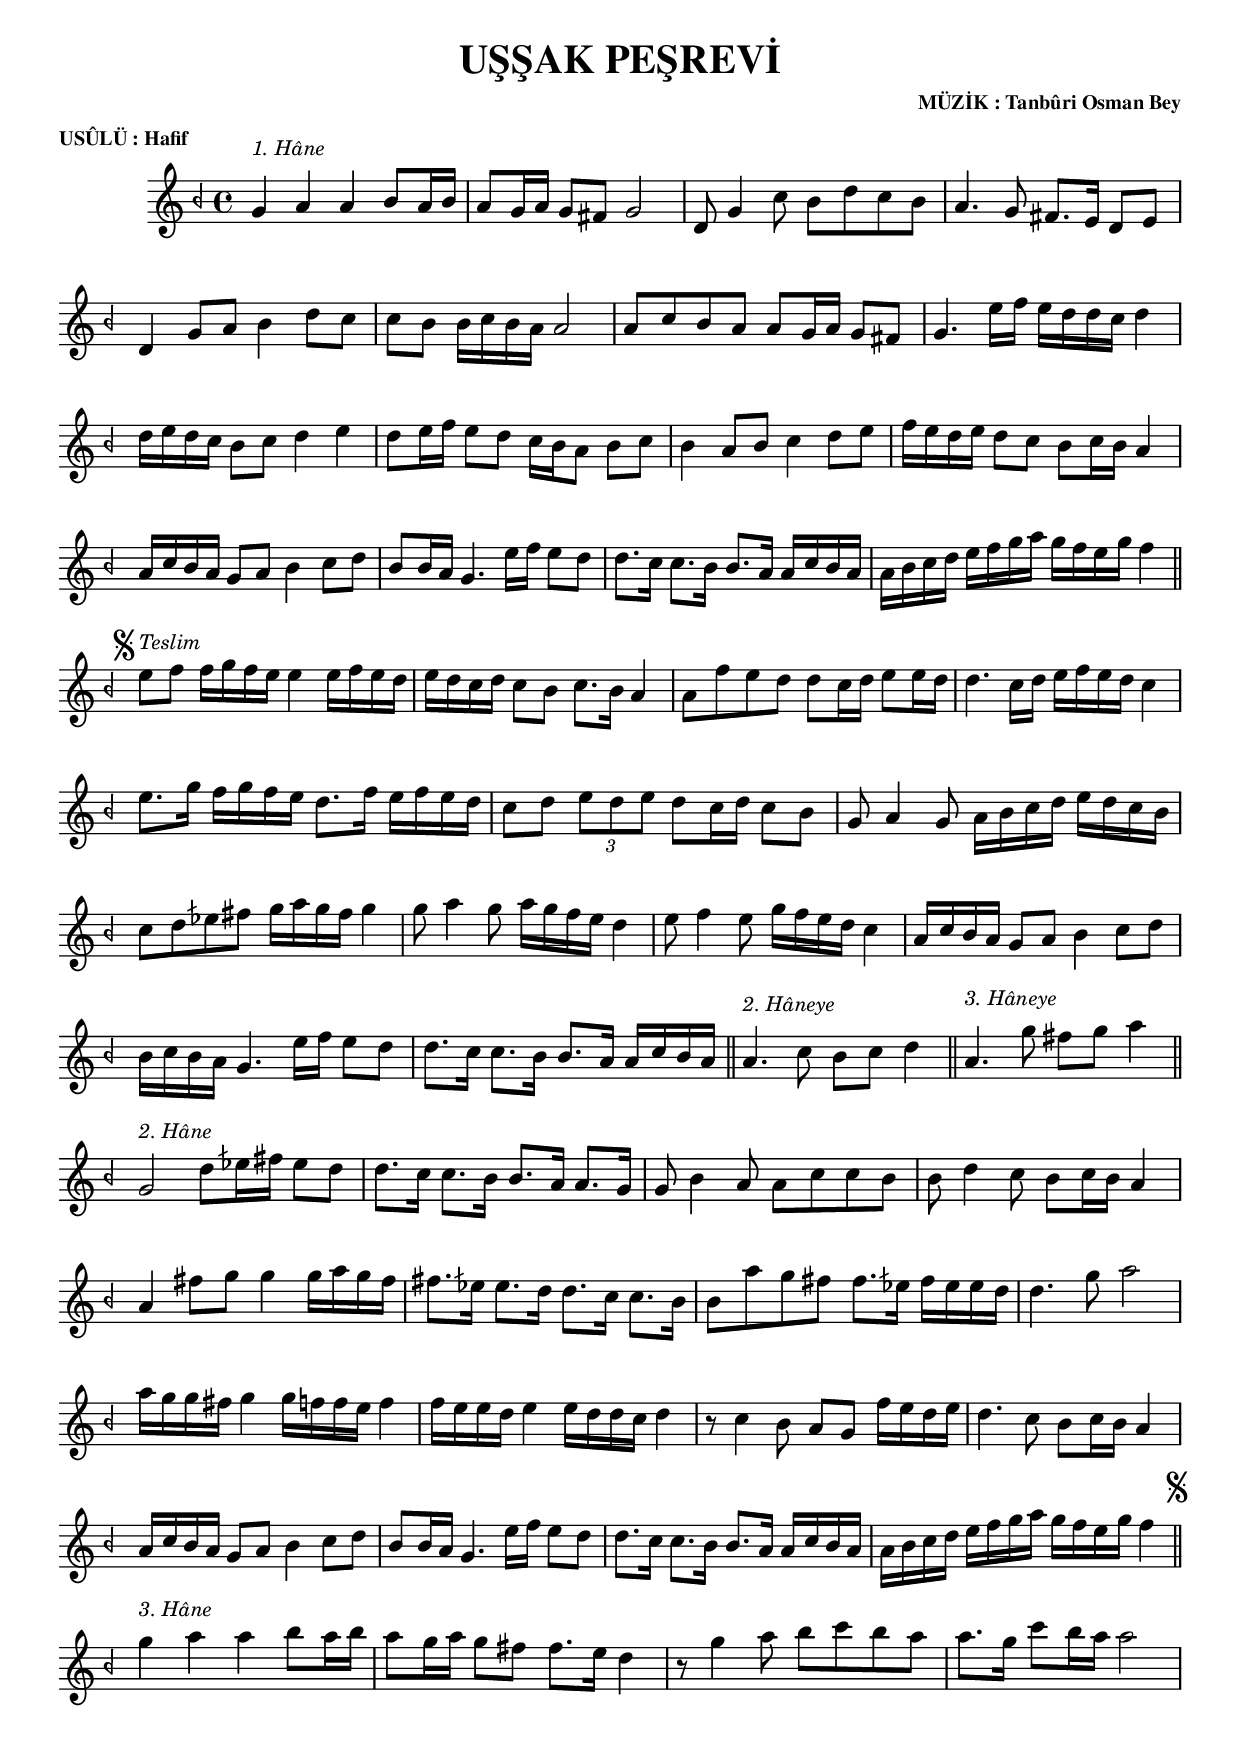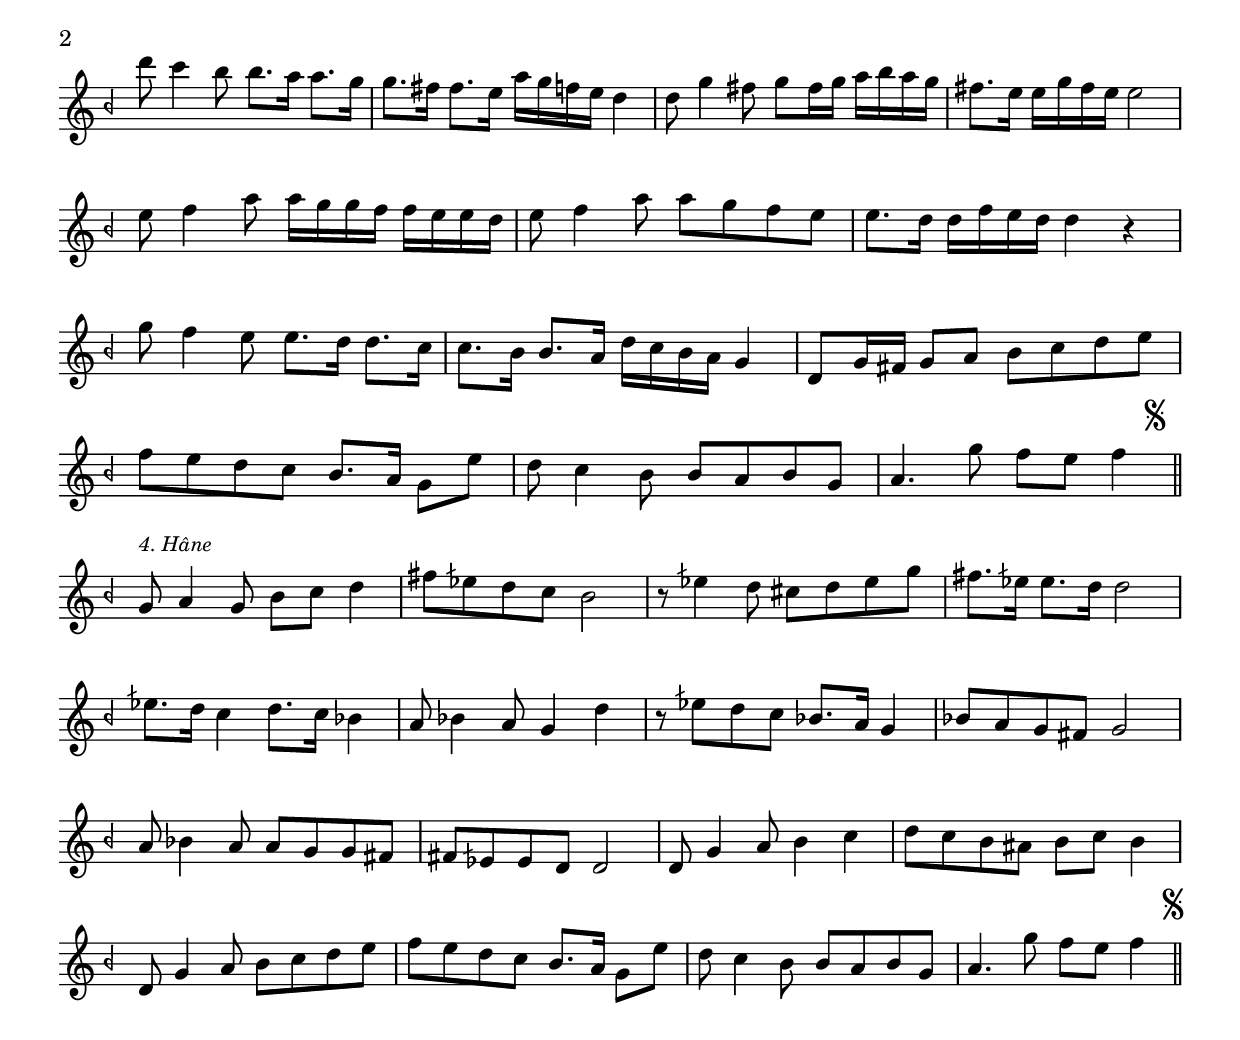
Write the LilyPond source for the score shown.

\header{
  title = \markup { \override #'(font-name . "Times Bold") \fontsize #1.0 "UŞŞAK PEŞREVİ" }
  composer = \markup { \override #'(font-name . "Times Bold") \fontsize #-1.0 "MÜZİK : Tanbûri Osman Bey" }
  meter = \markup { \override #'(font-name . "Times Bold") \fontsize #-1.0 "USÛLÜ : Hafif" }
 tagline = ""
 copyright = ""
}

\version "2.11.14"

%{

Define 1/9 alterations.

%}

#(define-public KOMA 1/9)
#(define-public BAKIYE 4/9)
#(define-public KUCUK 5/9)
#(define-public BUYUKMUCENNEB 8/9)

%{

Define pitch names

%}

makamPitchNames = #`(
  (c . ,(ly:make-pitch -1 0 NATURAL))
  (d . ,(ly:make-pitch -1 1 NATURAL))
  (e . ,(ly:make-pitch -1 2 NATURAL))
  (f . ,(ly:make-pitch -1 3 NATURAL))
  (g . ,(ly:make-pitch -1 4 NATURAL))
  (a . ,(ly:make-pitch -1 5 NATURAL))
  (b . ,(ly:make-pitch -1 6 NATURAL))

  (cc . ,(ly:make-pitch -1 0 KOMA))
  (dc . ,(ly:make-pitch -1 1 KOMA))
  (ec . ,(ly:make-pitch -1 2 KOMA))
  (fc . ,(ly:make-pitch -1 3 KOMA))
  (gc . ,(ly:make-pitch -1 4 KOMA))
  (ac . ,(ly:make-pitch -1 5 KOMA))
  (bc . ,(ly:make-pitch -1 6 KOMA))

  (cb . ,(ly:make-pitch -1 0 BAKIYE))
  (db . ,(ly:make-pitch -1 1 BAKIYE))
  (eb . ,(ly:make-pitch -1 2 BAKIYE))
  (fb . ,(ly:make-pitch -1 3 BAKIYE))
  (gb . ,(ly:make-pitch -1 4 BAKIYE))
  (ab . ,(ly:make-pitch -1 5 BAKIYE))
  (bb . ,(ly:make-pitch -1 6 BAKIYE))

  (ck . ,(ly:make-pitch -1 0 KUCUK))
  (dk . ,(ly:make-pitch -1 1 KUCUK))
  (ek . ,(ly:make-pitch -1 2 KUCUK))
  (fk . ,(ly:make-pitch -1 3 KUCUK))
  (gk . ,(ly:make-pitch -1 4 KUCUK))
  (ak . ,(ly:make-pitch -1 5 KUCUK))
  (bk . ,(ly:make-pitch -1 6 KUCUK))

  (cbm . ,(ly:make-pitch -1 0 BUYUKMUCENNEB))
  (dbm . ,(ly:make-pitch -1 1 BUYUKMUCENNEB))
  (ebm . ,(ly:make-pitch -1 2 BUYUKMUCENNEB))
  (fbm . ,(ly:make-pitch -1 3 BUYUKMUCENNEB))
  (gbm . ,(ly:make-pitch -1 4 BUYUKMUCENNEB))
  (abm . ,(ly:make-pitch -1 5 BUYUKMUCENNEB))
  (bbm . ,(ly:make-pitch -1 6 BUYUKMUCENNEB))

  ;; f for flat.
  (cfc . ,(ly:make-pitch -1 0 (- KOMA)))
  (dfc . ,(ly:make-pitch -1 1 (- KOMA)))
  (efc . ,(ly:make-pitch -1 2 (- KOMA)))
  (ffc . ,(ly:make-pitch -1 3 (- KOMA)))
  (gfc . ,(ly:make-pitch -1 4 (- KOMA)))
  (afc . ,(ly:make-pitch -1 5 (- KOMA)))
  (bfc . ,(ly:make-pitch -1 6 (- KOMA)))

  (cfb . ,(ly:make-pitch -1 0 (- BAKIYE)))
  (dfb . ,(ly:make-pitch -1 1 (- BAKIYE)))
  (efb . ,(ly:make-pitch -1 2 (- BAKIYE)))
  (ffb . ,(ly:make-pitch -1 3 (- BAKIYE)))
  (gfb . ,(ly:make-pitch -1 4 (- BAKIYE)))
  (afb . ,(ly:make-pitch -1 5 (- BAKIYE)))
  (bfb . ,(ly:make-pitch -1 6 (- BAKIYE)))

  (cfk . ,(ly:make-pitch -1 0 (- KUCUK)))
  (dfk . ,(ly:make-pitch -1 1 (- KUCUK)))
  (efk . ,(ly:make-pitch -1 2 (- KUCUK)))
  (ffk . ,(ly:make-pitch -1 3 (- KUCUK)))
  (gfk . ,(ly:make-pitch -1 4 (- KUCUK)))
  (afk . ,(ly:make-pitch -1 5 (- KUCUK)))
  (bfk . ,(ly:make-pitch -1 6 (- KUCUK)))

  (cfbm . ,(ly:make-pitch -1 0 (- BUYUKMUCENNEB)))
  (dfbm . ,(ly:make-pitch -1 1 (- BUYUKMUCENNEB)))
  (efbm . ,(ly:make-pitch -1 2 (- BUYUKMUCENNEB)))
  (ffbm . ,(ly:make-pitch -1 3 (- BUYUKMUCENNEB)))
  (gfbm . ,(ly:make-pitch -1 4 (- BUYUKMUCENNEB)))
  (afbm . ,(ly:make-pitch -1 5 (- BUYUKMUCENNEB)))
  (bfbm . ,(ly:make-pitch -1 6 (- BUYUKMUCENNEB)))

)


%% set pitch names.
pitchnames = \makamPitchNames 
#(ly:parser-set-note-names parser makamPitchNames)

\paper {

after-title-space = 15\mm
}


makamGlyphs = #'((1 . "accidentals.doublesharp")
       (8/9 . "accidentals.sharp.slashslashslash.stemstem")
       (5/9 . "accidentals.sharp.slashslashslash.stem")
       (4/9 . "accidentals.sharp")
       (1/9 . "accidentals.sharp.slashslash.stem")
       (0 . "accidentals.natural")
       (-1/9 . "accidentals.mirroredflat")
       (-4/9 . "accidentals.flat.slash")
       (-5/9 . "accidentals.flat")
       (-8/9 . "accidentals.flat.slashslash")
       (-1 . "accidentals.flatflat")
       )

\layout { \context { \Score \remove "Bar_number_engraver" } }

\relative a' {
\time 4/4

  %{ define alteration <-> symbol mapping. The following glyphs are available.

  accidentals.sharp 
  accidentals.sharp.slashslash.stem 
  accidentals.sharp.slashslashslash.stemstem 
  accidentals.sharp.slashslashslash.stem 
  accidentals.sharp.slashslash.stemstemstem 
  accidentals.natural 
  accidentals.flat 
  accidentals.flat.slash 
  accidentals.flat.slashslash 
  accidentals.mirroredflat.flat 
  accidentals.mirroredflat 
  accidentals.flatflat 
  accidentals.flatflat.slash 
  accidentals.doublesharp 

  %}

  \override Accidental #'glyph-name-alist =  \makamGlyphs

  \override Staff.KeySignature #'glyph-name-alist = \makamGlyphs
  \set Staff.keySignature =  #'(
    (6 . -1/9))

\set Staff.extraNatural = ##f

\override TextScript #'extra-offset = #'( 0.0 . 1.0 )

    g4^\markup { \fontsize #-1.0 \italic "1. Hâne" } a a bfc8 a16 bfc a8 g16 a g8 fb g2 d8 g4 c8 bfc d c bfc a4. g8 fb8. e16 d8 e d4 g8 a bfc4 d8 c c bfc bfc16 c bfc a a2 a8 c bfc a a g16 a g8 fb g4. e'16 f e d d c d4 d16 e d c bfc8 c d4 e d8 e16 f e8 d c16 bfc a8 bfc c bfc4 a8 bfc c4 d8 e f16 e d e d8 c bfc c16 bfc a4 a16 c bfc a g8 a bfc4 c8 d bfc bfc16 a g4. e'16 f e8 d d8. c16 c8. bfc16 bfc8. a16 a c bfc a a bfc c d e f g a g f e g f4 \bar "||" \break

\mark \markup { \normalsize \raise #1 \musicglyph #"scripts.segno" }
    e8^\markup { \fontsize #-1.0 \italic "Teslim" } f f16 g f e e4 e16 f e d e d c d c8 bfc c8. bfc16 a4 a8 f' e d d c16 d e8 e16 d d4. c16 d e f e d c4 e8. g16 f g f e d8. f16 e f e d c8 d \times 2/3 { e d e } d8 c16 d c8 bfc g a4 g8 a16 bfc c d e d c bfc c8 d efb fb g16 a g fb g4 g8 a4 g8 a16 g f e d4 e8 f4 e8 g16 f e d c4 a16 c bfc a g8 a bfc4 c8 d bfc16 c bfc a g4. e'16 f e8 d d8. c16 c8. bfc16 bfc8. a16 a c bfc a \bar "||" a4.^\markup { \fontsize #-1.0 \italic "2. Hâneye" } c8 bfc c d4 \bar "||" a4.^\markup { \fontsize #-1.0 \italic "3. Hâneye" } g'8 fb g a4 \bar "||" \break

    g,2^\markup { \fontsize #-1.0 \italic "2. Hâne" } d'8 efb16 fb efb8 d d8. c16 c8. bfc16 bfc8. a16 a8. g16 g8 bfc4 a8 a c c bfc bfc d4 c8 bfc c16 bfc a4 a fb'8 g g4 g16 a g fb fb8. efb16 efb8. d16 d8. c16 c8. bfc16 bfc8 a' g fb fb8. efb16 fb efb efb d d4. g8 a2 a16 g g fb g4 g16 f f e f4 f16 e e d e4 e16 d d c d4 r8 c4 bfc8 a g f'16 e d e d4. c8 bfc c16 bfc a4 a16 c bfc a g8 a bfc4 c8 d bfc bfc16 a g4. e'16 f e8 d d8. c16 c8. bfc16 bfc8. a16 a c bfc a a bfc c d e f g a g f e g \once \override Script #'extra-offset = #'( 3.0 . 1.5 ) f4^\segno \bar "||" \break

    g4^\markup { \fontsize #-1.0 \italic "3. Hâne" } a a bfc8 a16 bfc a8 g16 a g8 fb fb8. e16 d4 r8 g4 a8 bfc c bfc a a8. g16 c8 bfc16 a a2 d8 c4 bfc8 bfc8. a16 a8. g16 g8. fb16 fb8. e16 a g f e d4 d8 g4 fb8 g fb16 g a bfc a g fb8. e16 e g fb e e2 e8 f4 a8 a16 g g f f e e d e8 f4 a8 a g f e e8. d16 d f e d d4 r4 g8 f4 e8 e8. d16 d8. c16 c8. bfc16 bfc8. a16 d c bfc a g4 d8 g16 fb g8 a bfc c d e f e d c bfc8. a16 g8 e' d c4 bfc8 bfc a bfc g a4. g'8 f e \once \override Script #'extra-offset = #'( 3.5 . 1.5 ) f4^\segno \bar "||"
\break
        g,8^\markup { \fontsize #-1.0 \italic "4. Hâne" } a4 g8 bfc c d4 fb8 efb d c bfc2 r8 efb4 d8 cb d efb g fb8. efb16 efb8. d16 d2 efb8. d16 c4 d8. c16 bfk4 a8 bfk4 a8 g4 d' r8 efb8 d c bfk8. a16 g4 bfk8 a g fb g2 a8 bfk4 a8 a g g fb fb efb efb d d2 d8 g4 a8 bfc4 c d8 c bfc ab bfc c bfc4 d,8 g4 a8 bfc c d e f e d c bfc8. a16 g8 e' d c4 bfc8 bfc a bfc g a4. g'8 f e \once \override Script #'extra-offset = #'( 3.5 . 1.5 ) f4^\segno \bar "||"
}

